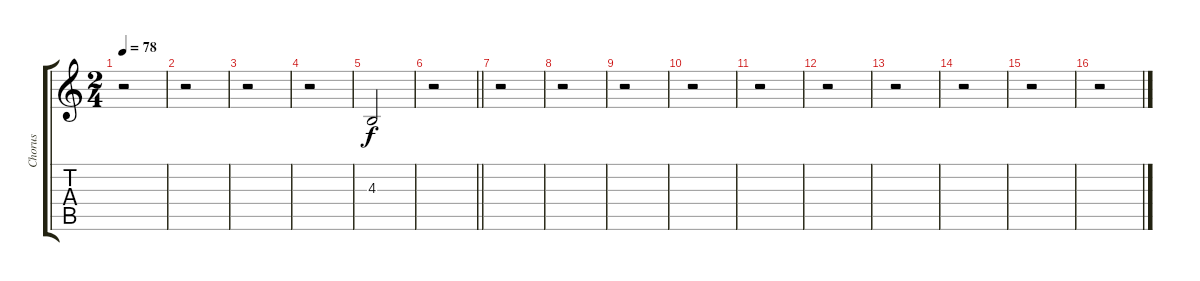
\track ("Chorus" "Chorus") {instrument altosax}
\staff {score tabs}
\tuning (E4 B3 G3 D3 A2 E2) {hide}
\ts (2 4)
\tempo 78
\clef g2
\ks c
r.2{dy f} |
r.2 |
r.2 |
r.2 |
4.3.2 |
\barLineRight lightlight
r.2 |
r.2 |
r.2 |
r.2 |
r.2 |
r.2 |
r.2 |
r.2 |
r.2 |
r.2 |
r.2
